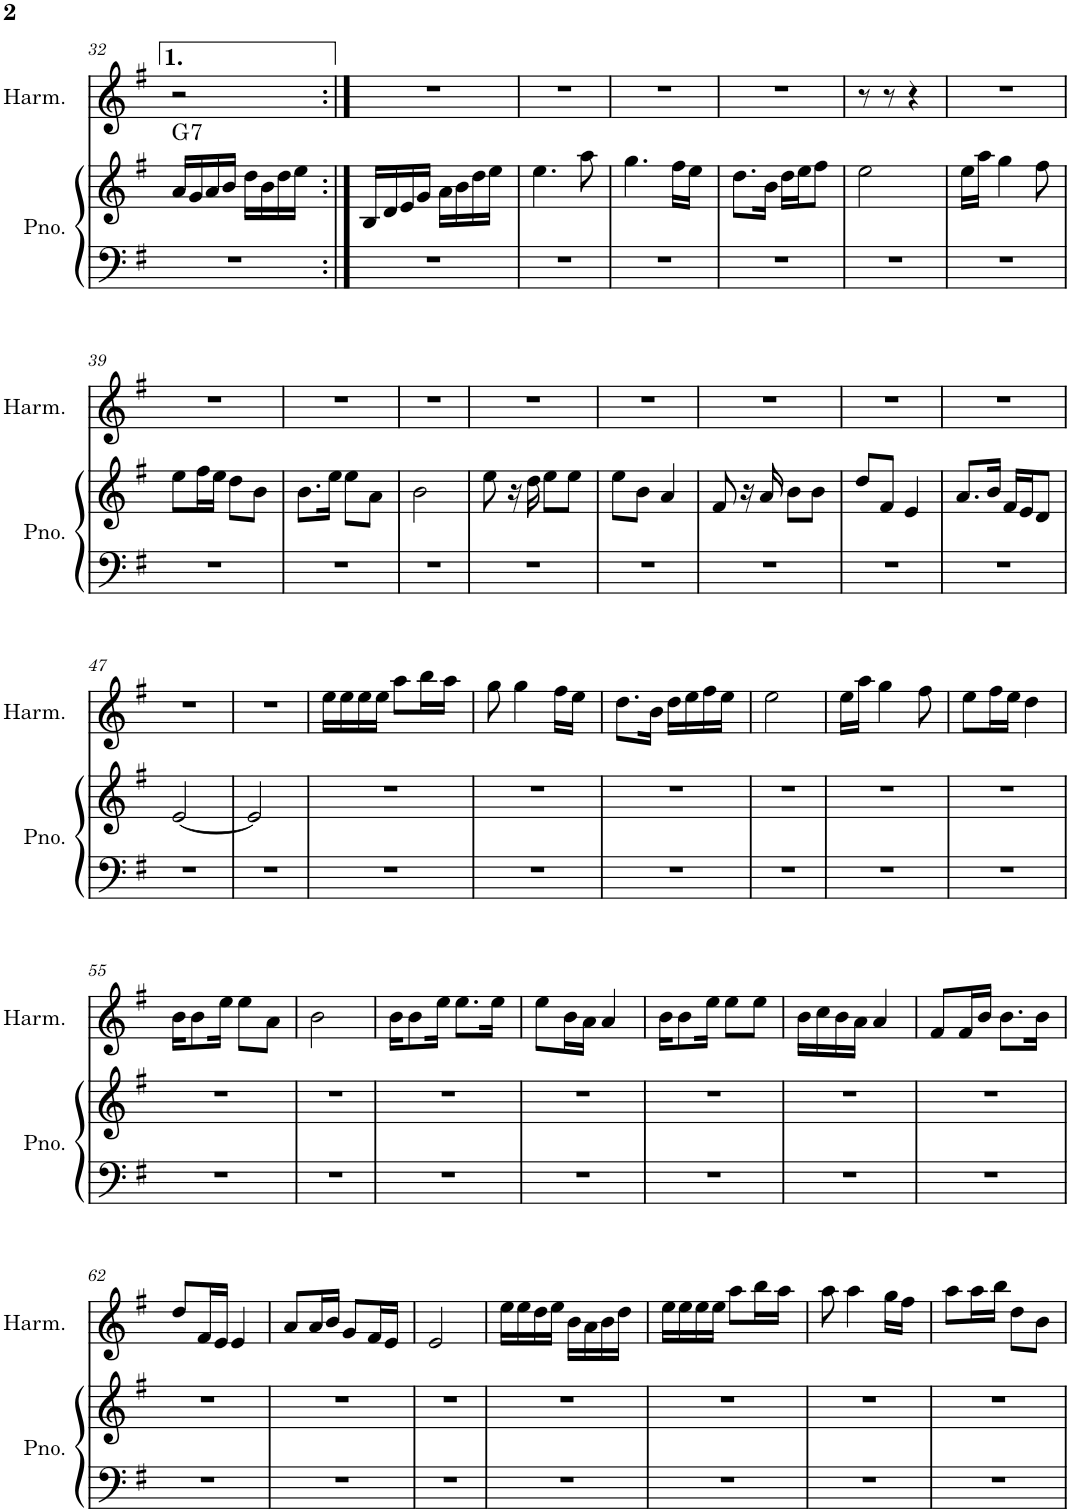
**kern	**kern	**harte	**kern
*part2	*part2	*part2	*part1
*staff3	*staff2	*	*staff1
*I"Piano	*	*	*I"Harmonica
*I'Pno.	*	*	*I'Harm.
!!LO:PB:g=z
*clefF4	*clefG2	*	*clefG2
*k[f#]	*k[f#]	*	*k[f#]
*M2/4	*M2/4	*	*M2/4
=32	=32	=32	=32
!	!	!LO:H:kt=7	!
2r	16a/LL	G:7	2r
.	16g/	.	.
.	16a/	.	.
.	16b/JJ	.	.
.	16dd\LL	.	.
.	16b\	.	.
.	16dd\	.	.
.	16ee\JJ	.	.
=33:|!	=33:|!	=33:|!	=33:|!
2r	16B/LL	.	2r
.	16d/	.	.
.	16e/	.	.
.	16g/JJ	.	.
.	16a\LL	.	.
.	16b\	.	.
.	16dd\	.	.
.	16ee\JJ	.	.
=34	=34	=34	=34
2r	4.ee\	.	2r
.	8aa\	.	.
=35	=35	=35	=35
2r	4.gg\	.	2r
.	16ff#\LL	.	.
.	16ee\JJ	.	.
=36	=36	=36	=36
2r	8.dd\L	.	2r
.	16b\Jk	.	.
.	16dd\LL	.	.
.	16ee\J	.	.
.	8ff#\J	.	.
=37	=37	=37	=37
2r	2ee\	.	8r
.	.	.	8r
.	.	.	4r
=38	=38	=38	=38
2r	16ee\LL	.	2r
.	16aa\JJ	.	.
.	4gg\	.	.
.	8ff#\	.	.
!!LO:LB:g=z
=39	=39	=39	=39
2r	8ee\L	.	2r
.	16ff#\L	.	.
.	16ee\JJ	.	.
.	8dd\L	.	.
.	8b\J	.	.
=40	=40	=40	=40
2r	8.b\L	.	2r
.	16ee\Jk	.	.
.	8ee\L	.	.
.	8a\J	.	.
=41	=41	=41	=41
2r	2b\	.	2r
=42	=42	=42	=42
2r	8ee\	.	2r
.	16r	.	.
.	16dd\	.	.
.	8ee\L	.	.
.	8ee\J	.	.
=43	=43	=43	=43
2r	8ee\L	.	2r
.	8b\J	.	.
.	4a/	.	.
=44	=44	=44	=44
2r	8f#/	.	2r
.	16r	.	.
.	16a/	.	.
.	8b\L	.	.
.	8b\J	.	.
=45	=45	=45	=45
2r	8dd/L	.	2r
.	8f#/J	.	.
.	4e/	.	.
=46	=46	=46	=46
2r	8.a/L	.	2r
.	16b/Jk	.	.
.	16f#/LL	.	.
.	16e/J	.	.
.	8d/J	.	.
!!LO:LB:g=z
=47	=47	=47	=47
2r	[2e/	.	2r
=48	=48	=48	=48
2r	2e/]	.	2r
=49	=49	=49	=49
2r	2r	.	16ee\LL
.	.	.	16ee\
.	.	.	16ee\
.	.	.	16ee\JJ
.	.	.	8aa\L
.	.	.	16bb\L
.	.	.	16aa\JJ
=50	=50	=50	=50
2r	2r	.	8gg\
.	.	.	4gg\
.	.	.	16ff#\LL
.	.	.	16ee\JJ
=51	=51	=51	=51
2r	2r	.	8.dd\L
.	.	.	16b\Jk
.	.	.	16dd\LL
.	.	.	16ee\
.	.	.	16ff#\
.	.	.	16ee\JJ
=52	=52	=52	=52
2r	2r	.	2ee\
=53	=53	=53	=53
2r	2r	.	16ee\LL
.	.	.	16aa\JJ
.	.	.	4gg\
.	.	.	8ff#\
=54	=54	=54	=54
2r	2r	.	8ee\L
.	.	.	16ff#\L
.	.	.	16ee\JJ
.	.	.	4dd\
!!LO:LB:g=z
=55	=55	=55	=55
2r	2r	.	16b\KL
.	.	.	8b\
.	.	.	16ee\Jk
.	.	.	8ee\L
.	.	.	8a\J
=56	=56	=56	=56
2r	2r	.	2b\
=57	=57	=57	=57
2r	2r	.	16b\KL
.	.	.	8b\
.	.	.	16ee\Jk
.	.	.	8.ee\L
.	.	.	16ee\Jk
=58	=58	=58	=58
2r	2r	.	8ee\L
.	.	.	16b\L
.	.	.	16a\JJ
.	.	.	4a/
=59	=59	=59	=59
2r	2r	.	16b\KL
.	.	.	8b\
.	.	.	16ee\Jk
.	.	.	8ee\L
.	.	.	8ee\J
=60	=60	=60	=60
2r	2r	.	16b\LL
.	.	.	16cc\
.	.	.	16b\
.	.	.	16a\JJ
.	.	.	4a/
=61	=61	=61	=61
2r	2r	.	8f#/L
.	.	.	16f#/L
.	.	.	16b/JJ
.	.	.	8.b\L
.	.	.	16b\Jk
!!LO:LB:g=z
=62	=62	=62	=62
2r	2r	.	8dd/L
.	.	.	16f#/L
.	.	.	16e/JJ
.	.	.	4e/
=63	=63	=63	=63
2r	2r	.	8a/L
.	.	.	16a/L
.	.	.	16b/JJ
.	.	.	8g/L
.	.	.	16f#/L
.	.	.	16e/JJ
=64	=64	=64	=64
2r	2r	.	2e/
=65	=65	=65	=65
2r	2r	.	16ee\LL
.	.	.	16ee\
.	.	.	16dd\
.	.	.	16ee\JJ
.	.	.	16b\LL
.	.	.	16a\
.	.	.	16b\
.	.	.	16dd\JJ
=66	=66	=66	=66
2r	2r	.	16ee\LL
.	.	.	16ee\
.	.	.	16ee\
.	.	.	16ee\JJ
.	.	.	8aa\L
.	.	.	16bb\L
.	.	.	16aa\JJ
=67	=67	=67	=67
2r	2r	.	8aa\
.	.	.	4aa\
.	.	.	16gg\LL
.	.	.	16ff#\JJ
=68	=68	=68	=68
2r	2r	.	8aa\L
.	.	.	16aa\L
.	.	.	16bb\JJ
.	.	.	8dd\L
.	.	.	8b\J
=	=	=	=
*-	*-	*-	*-
